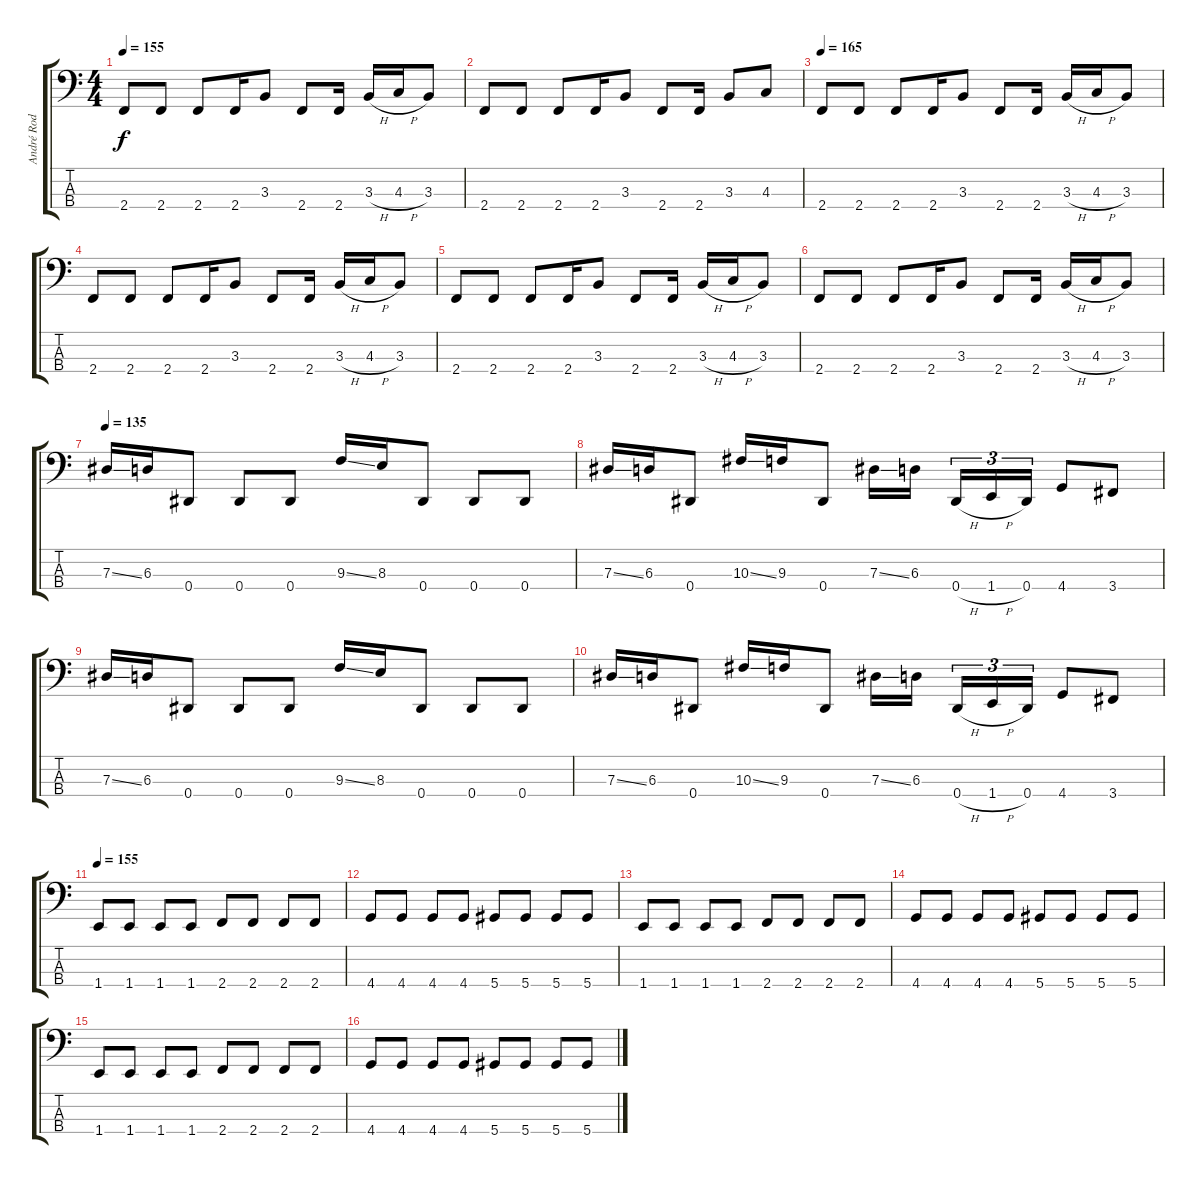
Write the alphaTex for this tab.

\track ("André Rod" "André Rod") {instrument electricbassfinger}
\staff {score tabs}
\tuning (Gb2 Db2 Ab1 Eb1) {hide}
\ts (4 4)
\tempo 155
\clef f4
\ks c
2.4.8{dy f} 2.4.8 2.4.8 2.4.16 3.3.8 2.4.8 2.4.16 3.3{h}.16 4.3{h}.16 3.3.8 |
2.4.8 2.4.8 2.4.8 2.4.16 3.3.8 2.4.8 2.4.16 3.3.8 4.3.8 |
\tempo 165
2.4.8 2.4.8 2.4.8 2.4.16 3.3.8 2.4.8 2.4.16 3.3{h}.16 4.3{h}.16 3.3.8 |
2.4.8 2.4.8 2.4.8 2.4.16 3.3.8 2.4.8 2.4.16 3.3{h}.16 4.3{h}.16 3.3.8 |
2.4.8 2.4.8 2.4.8 2.4.16 3.3.8 2.4.8 2.4.16 3.3{h}.16 4.3{h}.16 3.3.8 |
2.4.8 2.4.8 2.4.8 2.4.16 3.3.8 2.4.8 2.4.16 3.3{h}.16 4.3{h}.16 3.3.8 |
\tempo 135
7.3{ss}.16 6.3.16 0.4.8 0.4.8 0.4.8 9.3{ss}.16 8.3.16 0.4.8 0.4.8 0.4.8 |
7.3{ss}.16 6.3.16 0.4.8 10.3{ss}.16 9.3.16 0.4.8 7.3{ss}.16 6.3.16{beam splitsecondary} 0.4{h}.16{tu (3 2)} 1.4{h}.16{tu (3 2)} 0.4.16{tu (3 2)} 4.4.8 3.4.8 |
7.3{ss}.16 6.3.16 0.4.8 0.4.8 0.4.8 9.3{ss}.16 8.3.16 0.4.8 0.4.8 0.4.8 |
7.3{ss}.16 6.3.16 0.4.8 10.3{ss}.16 9.3.16 0.4.8 7.3{ss}.16 6.3.16{beam splitsecondary} 0.4{h}.16{tu (3 2)} 1.4{h}.16{tu (3 2)} 0.4.16{tu (3 2)} 4.4.8 3.4.8 |
\tempo 155
1.4.8 1.4.8 1.4.8 1.4.8 2.4.8 2.4.8 2.4.8 2.4.8 |
4.4.8 4.4.8 4.4.8 4.4.8 5.4.8 5.4.8 5.4.8 5.4.8 |
1.4.8 1.4.8 1.4.8 1.4.8 2.4.8 2.4.8 2.4.8 2.4.8 |
4.4.8 4.4.8 4.4.8 4.4.8 5.4.8 5.4.8 5.4.8 5.4.8 |
1.4.8 1.4.8 1.4.8 1.4.8 2.4.8 2.4.8 2.4.8 2.4.8 |
4.4.8 4.4.8 4.4.8 4.4.8 5.4.8 5.4.8 5.4.8 5.4.8
